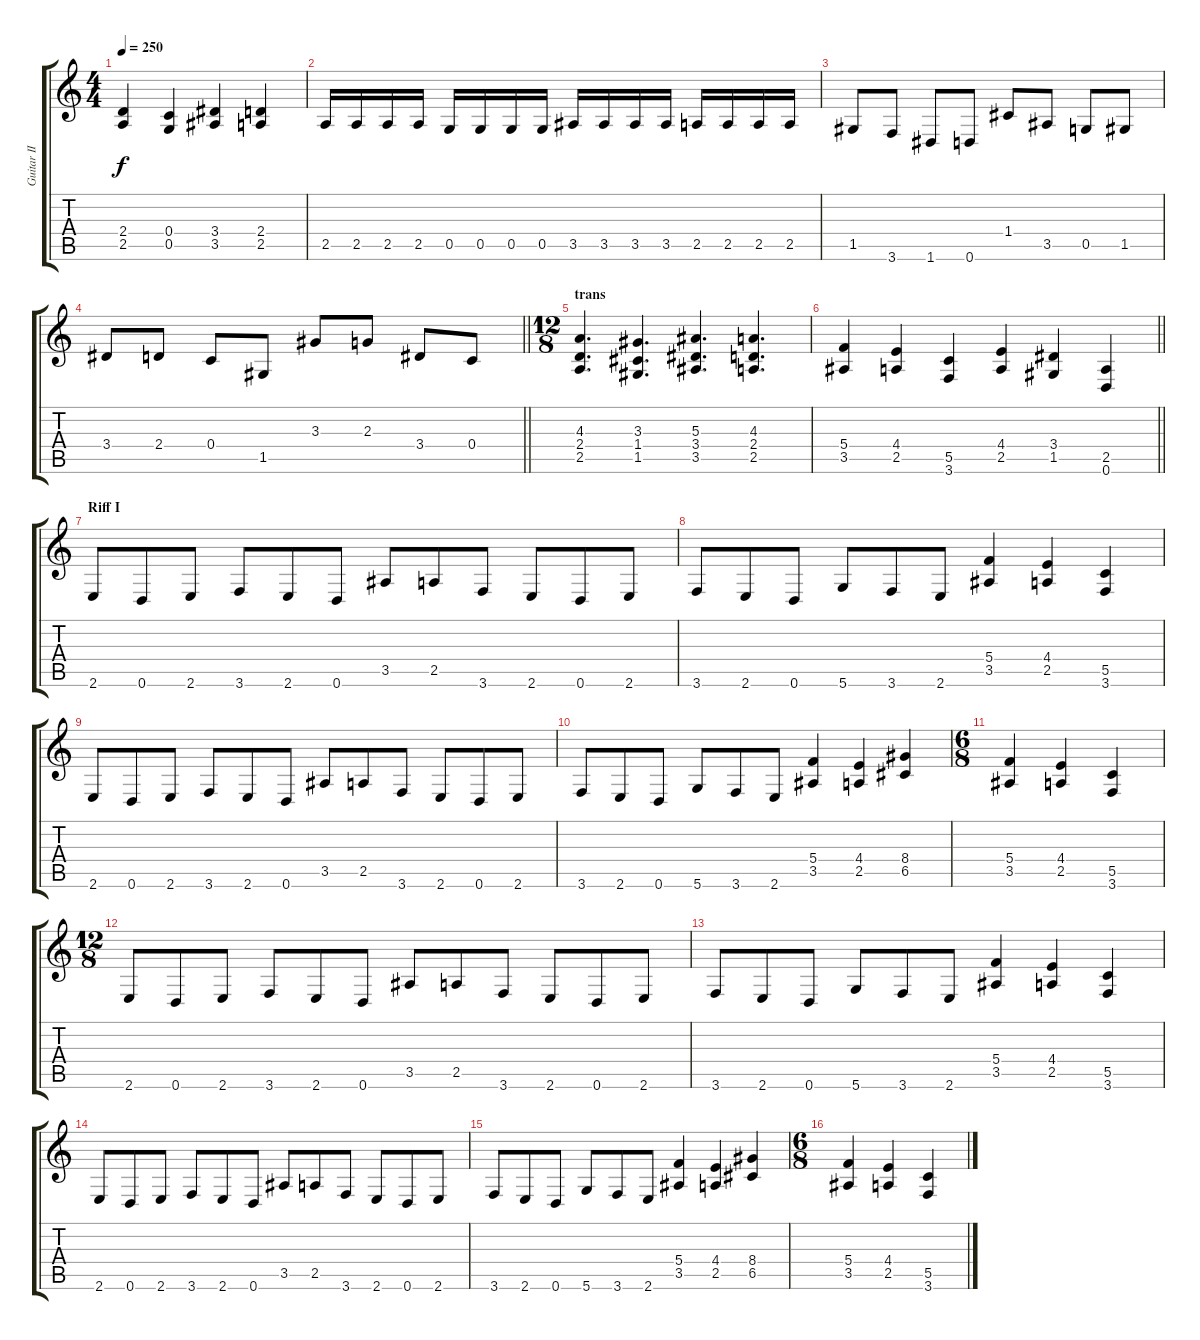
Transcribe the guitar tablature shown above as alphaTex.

\track ("Guitar II" "Guitar II") {instrument distortionguitar}
\staff {score tabs}
\tuning (D4 A3 F3 C3 G2 D2) {hide}
\ts (4 4)
\tempo 250
\clef g2
\ks c
(2.4 2.5).4{dy f} (0.4 0.5).4 (3.4 3.5).4 (2.4 2.5).4 |
2.5.16 2.5.16 2.5.16 2.5.16 0.5.16 0.5.16 0.5.16 0.5.16 3.5.16 3.5.16 3.5.16 3.5.16 2.5.16 2.5.16 2.5.16 2.5.16 |
1.5.8 3.6.8 1.6.8 0.6.8 1.4.8 3.5.8 0.5.8 1.5.8 |
\barLineRight lightlight
3.4.8 2.4.8 0.4.8 1.5.8 3.3.8 2.3.8 3.4.8 0.4.8 |
\ts (12 8)
\section ("" "trans")
(4.3 2.4 2.5).4{d} (3.3 1.4 1.5).4{d} (5.3 3.4 3.5).4{d} (4.3 2.4 2.5).4{d} |
\barLineRight lightlight
(5.4 3.5).4 (4.4 2.5).4 (5.5 3.6).4 (4.4 2.5).4 (3.4 1.5).4 (2.5 0.6).4 |
\section ("" "Riff I")
2.6.8 0.6.8 2.6.8 3.6.8 2.6.8 0.6.8 3.5.8 2.5.8 3.6.8 2.6.8 0.6.8 2.6.8 |
3.6.8 2.6.8 0.6.8 5.6.8 3.6.8 2.6.8 (5.4 3.5).4 (4.4 2.5).4 (5.5 3.6).4 |
2.6.8 0.6.8 2.6.8 3.6.8 2.6.8 0.6.8 3.5.8 2.5.8 3.6.8 2.6.8 0.6.8 2.6.8 |
3.6.8 2.6.8 0.6.8 5.6.8 3.6.8 2.6.8 (5.4 3.5).4 (4.4 2.5).4 (8.4 6.5).4 |
\ts (6 8)
(5.4 3.5).4 (4.4 2.5).4 (5.5 3.6).4 |
\ts (12 8)
2.6.8 0.6.8 2.6.8 3.6.8 2.6.8 0.6.8 3.5.8 2.5.8 3.6.8 2.6.8 0.6.8 2.6.8 |
3.6.8 2.6.8 0.6.8 5.6.8 3.6.8 2.6.8 (5.4 3.5).4 (4.4 2.5).4 (5.5 3.6).4 |
2.6.8 0.6.8 2.6.8 3.6.8 2.6.8 0.6.8 3.5.8 2.5.8 3.6.8 2.6.8 0.6.8 2.6.8 |
3.6.8 2.6.8 0.6.8 5.6.8 3.6.8 2.6.8 (5.4 3.5).4 (4.4 2.5).4 (8.4 6.5).4 |
\ts (6 8)
(5.4 3.5).4 (4.4 2.5).4 (5.5 3.6).4
